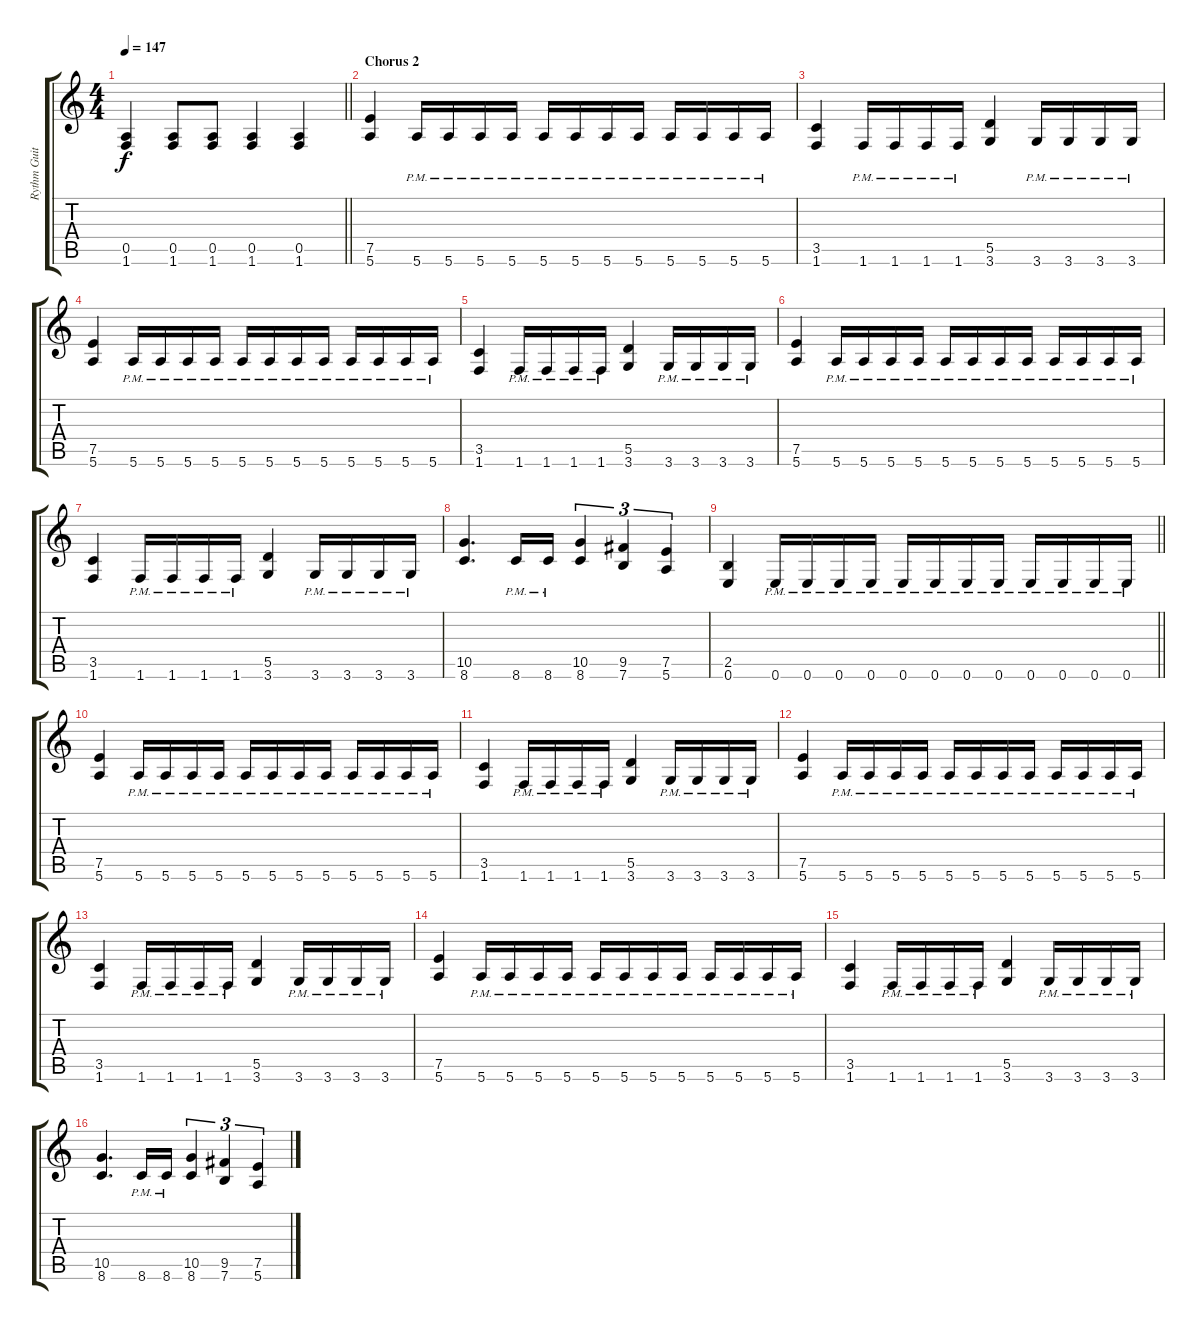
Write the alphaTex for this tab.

\track ("Rythm Guitar" "Rythm Guit") {instrument overdrivenguitar}
\staff {score tabs}
\tuning (E4 B3 G3 D3 A2 E2) {hide}
\ts (4 4)
\tempo 147
\clef g2
\barLineRight lightlight
\ks c
(0.5 1.6).4{dy f} (0.5 1.6).8 (0.5 1.6).8 (0.5 1.6).4 (0.5 1.6).4 |
\section ("" "Chorus 2")
(7.5 5.6).4 5.6{pm}.16 5.6{pm}.16 5.6{pm}.16 5.6{pm}.16 5.6{pm}.16 5.6{pm}.16 5.6{pm}.16 5.6{pm}.16 5.6{pm}.16 5.6{pm}.16 5.6{pm}.16 5.6{pm}.16 |
(3.5 1.6).4 1.6{pm}.16 1.6{pm}.16 1.6{pm}.16 1.6{pm}.16 (5.5 3.6).4 3.6{pm}.16 3.6{pm}.16 3.6{pm}.16 3.6{pm}.16 |
(7.5 5.6).4 5.6{pm}.16 5.6{pm}.16 5.6{pm}.16 5.6{pm}.16 5.6{pm}.16 5.6{pm}.16 5.6{pm}.16 5.6{pm}.16 5.6{pm}.16 5.6{pm}.16 5.6{pm}.16 5.6{pm}.16 |
(3.5 1.6).4 1.6{pm}.16 1.6{pm}.16 1.6{pm}.16 1.6{pm}.16 (5.5 3.6).4 3.6{pm}.16 3.6{pm}.16 3.6{pm}.16 3.6{pm}.16 |
(7.5 5.6).4 5.6{pm}.16 5.6{pm}.16 5.6{pm}.16 5.6{pm}.16 5.6{pm}.16 5.6{pm}.16 5.6{pm}.16 5.6{pm}.16 5.6{pm}.16 5.6{pm}.16 5.6{pm}.16 5.6{pm}.16 |
(3.5 1.6).4 1.6{pm}.16 1.6{pm}.16 1.6{pm}.16 1.6{pm}.16 (5.5 3.6).4 3.6{pm}.16 3.6{pm}.16 3.6{pm}.16 3.6{pm}.16 |
(10.5 8.6).4{d} 8.6{pm}.16 8.6{pm}.16 (10.5 8.6).4{tu (3 2)} (9.5 7.6).4{tu (3 2)} (7.5 5.6).4{tu (3 2)} |
\barLineRight lightlight
(2.5 0.6).4 0.6{pm}.16 0.6{pm}.16 0.6{pm}.16 0.6{pm}.16 0.6{pm}.16 0.6{pm}.16 0.6{pm}.16 0.6{pm}.16 0.6{pm}.16 0.6{pm}.16 0.6{pm}.16 0.6{pm}.16 |
(7.5 5.6).4 5.6{pm}.16 5.6{pm}.16 5.6{pm}.16 5.6{pm}.16 5.6{pm}.16 5.6{pm}.16 5.6{pm}.16 5.6{pm}.16 5.6{pm}.16 5.6{pm}.16 5.6{pm}.16 5.6{pm}.16 |
(3.5 1.6).4 1.6{pm}.16 1.6{pm}.16 1.6{pm}.16 1.6{pm}.16 (5.5 3.6).4 3.6{pm}.16 3.6{pm}.16 3.6{pm}.16 3.6{pm}.16 |
(7.5 5.6).4 5.6{pm}.16 5.6{pm}.16 5.6{pm}.16 5.6{pm}.16 5.6{pm}.16 5.6{pm}.16 5.6{pm}.16 5.6{pm}.16 5.6{pm}.16 5.6{pm}.16 5.6{pm}.16 5.6{pm}.16 |
(3.5 1.6).4 1.6{pm}.16 1.6{pm}.16 1.6{pm}.16 1.6{pm}.16 (5.5 3.6).4 3.6{pm}.16 3.6{pm}.16 3.6{pm}.16 3.6{pm}.16 |
(7.5 5.6).4 5.6{pm}.16 5.6{pm}.16 5.6{pm}.16 5.6{pm}.16 5.6{pm}.16 5.6{pm}.16 5.6{pm}.16 5.6{pm}.16 5.6{pm}.16 5.6{pm}.16 5.6{pm}.16 5.6{pm}.16 |
(3.5 1.6).4 1.6{pm}.16 1.6{pm}.16 1.6{pm}.16 1.6{pm}.16 (5.5 3.6).4 3.6{pm}.16 3.6{pm}.16 3.6{pm}.16 3.6{pm}.16 |
(10.5 8.6).4{d} 8.6{pm}.16 8.6{pm}.16 (10.5 8.6).4{tu (3 2)} (9.5 7.6).4{tu (3 2)} (7.5 5.6).4{tu (3 2)}
